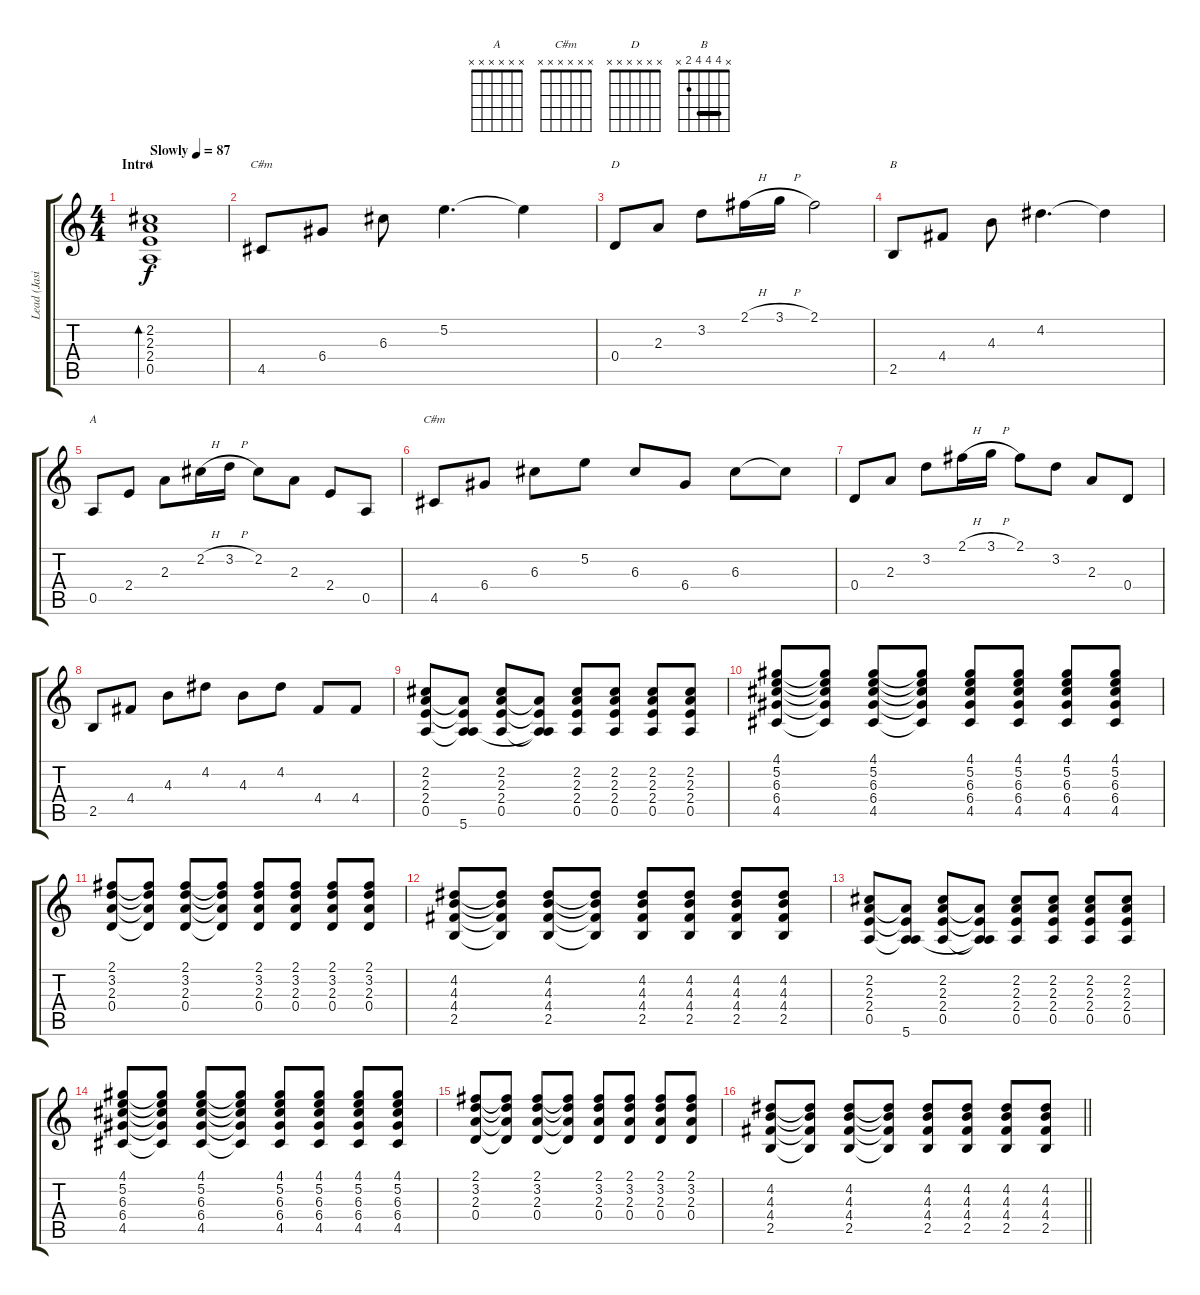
\track ("Lead (Jasin Todd)" "Lead (Jasi") {instrument acousticguitarsteel}
\staff {score tabs}
\tuning (E4 B3 G3 D3 A2 E2) {hide}
\chord ("A" x 2 2 2 0 x) {barre 2}
\chord ("C#m" x 5 6 6 4 x) {firstfret 4}
\chord ("D" x x x x x x)
\chord ("B" x 4 4 4 2 x) {barre 4}
\chord ("A" x x x x x x)
\chord ("C#m" x x x x x x)
\ts (4 4)
\section ("" "Intro")
\tempo (87 "Slowly")
\clef g2
\ks c
(2.2 2.3 2.4 0.5).1{bd 120 ch "A" dy f instrument acousticguitarsteel} |
4.5.8{ch "C#m"} 6.4.8 6.3.8 5.2.4{d} 5.2{t}.4 |
0.4.8{ch "D"} 2.3.8 3.2.8 2.1{h}.16 3.1{h}.16 2.1.2 |
2.5.8{ch "B"} 4.4.8 4.3.8 4.2.4{d} 4.2{t}.4 |
0.5.8{ch "A"} 2.4.8 2.3.8 2.2{h}.16 3.2{h}.16 2.2.8 2.3.8 2.4.8 0.5.8 |
4.5.8{ch "C#m"} 6.4.8 6.3.8 5.2.8 6.3.8 6.4.8 6.3.8 6.3{t}.8 |
0.4.8 2.3.8 3.2.8 2.1{h}.16 3.1{h}.16 2.1.8 3.2.8 2.3.8 0.4.8 |
2.5.8 4.4.8 4.3.8 4.2.8 4.3.8 4.2.8 4.4.8 4.4.8 |
(2.2 2.3 2.4 0.5).8 (2.3{t} 2.4{t} 0.5{t} 5.6).8 (2.2 2.3 2.4 0.5).8 (2.3{t} 2.4{t} 0.5{t} 5.6{t}).8 (2.2 2.3 2.4 0.5).8 (2.2 2.3 2.4 0.5).8 (2.2 2.3 2.4 0.5).8 (2.2 2.3 2.4 0.5).8 |
(4.1 5.2 6.3 6.4 4.5).8 (4.1{t} 5.2{t} 6.3{t} 6.4{t} 4.5{t}).8 (4.1 5.2 6.3 6.4 4.5).8 (4.1{t} 5.2{t} 6.3{t} 6.4{t} 4.5{t}).8 (4.1 5.2 6.3 6.4 4.5).8 (4.1 5.2 6.3 6.4 4.5).8 (4.1 5.2 6.3 6.4 4.5).8 (4.1 5.2 6.3 6.4 4.5).8 |
(2.1 3.2 2.3 0.4).8 (2.1{t} 3.2{t} 2.3{t} 0.4{t}).8 (2.1 3.2 2.3 0.4).8 (2.1{t} 3.2{t} 2.3{t} 0.4{t}).8 (2.1 3.2 2.3 0.4).8 (2.1 3.2 2.3 0.4).8 (2.1 3.2 2.3 0.4).8 (2.1 3.2 2.3 0.4).8 |
(4.2 4.3 4.4 2.5).8 (4.2{t} 4.3{t} 4.4{t} 2.5{t}).8 (4.2 4.3 4.4 2.5).8 (4.2{t} 4.3{t} 4.4{t} 2.5{t}).8 (4.2 4.3 4.4 2.5).8 (4.2 4.3 4.4 2.5).8 (4.2 4.3 4.4 2.5).8 (4.2 4.3 4.4 2.5).8 |
(2.2 2.3 2.4 0.5).8 (2.3{t} 2.4{t} 0.5{t} 5.6).8 (2.2 2.3 2.4 0.5).8 (2.3{t} 2.4{t} 0.5{t} 5.6{t}).8 (2.2 2.3 2.4 0.5).8 (2.2 2.3 2.4 0.5).8 (2.2 2.3 2.4 0.5).8 (2.2 2.3 2.4 0.5).8 |
(4.1 5.2 6.3 6.4 4.5).8 (4.1{t} 5.2{t} 6.3{t} 6.4{t} 4.5{t}).8 (4.1 5.2 6.3 6.4 4.5).8 (4.1{t} 5.2{t} 6.3{t} 6.4{t} 4.5{t}).8 (4.1 5.2 6.3 6.4 4.5).8 (4.1 5.2 6.3 6.4 4.5).8 (4.1 5.2 6.3 6.4 4.5).8 (4.1 5.2 6.3 6.4 4.5).8 |
(2.1 3.2 2.3 0.4).8 (2.1{t} 3.2{t} 2.3{t} 0.4{t}).8 (2.1 3.2 2.3 0.4).8 (2.1{t} 3.2{t} 2.3{t} 0.4{t}).8 (2.1 3.2 2.3 0.4).8 (2.1 3.2 2.3 0.4).8 (2.1 3.2 2.3 0.4).8 (2.1 3.2 2.3 0.4).8 |
\barLineRight lightlight
(4.2 4.3 4.4 2.5).8 (4.2{t} 4.3{t} 4.4{t} 2.5{t}).8 (4.2 4.3 4.4 2.5).8 (4.2{t} 4.3{t} 4.4{t} 2.5{t}).8 (4.2 4.3 4.4 2.5).8 (4.2 4.3 4.4 2.5).8 (4.2 4.3 4.4 2.5).8 (4.2 4.3 4.4 2.5).8
